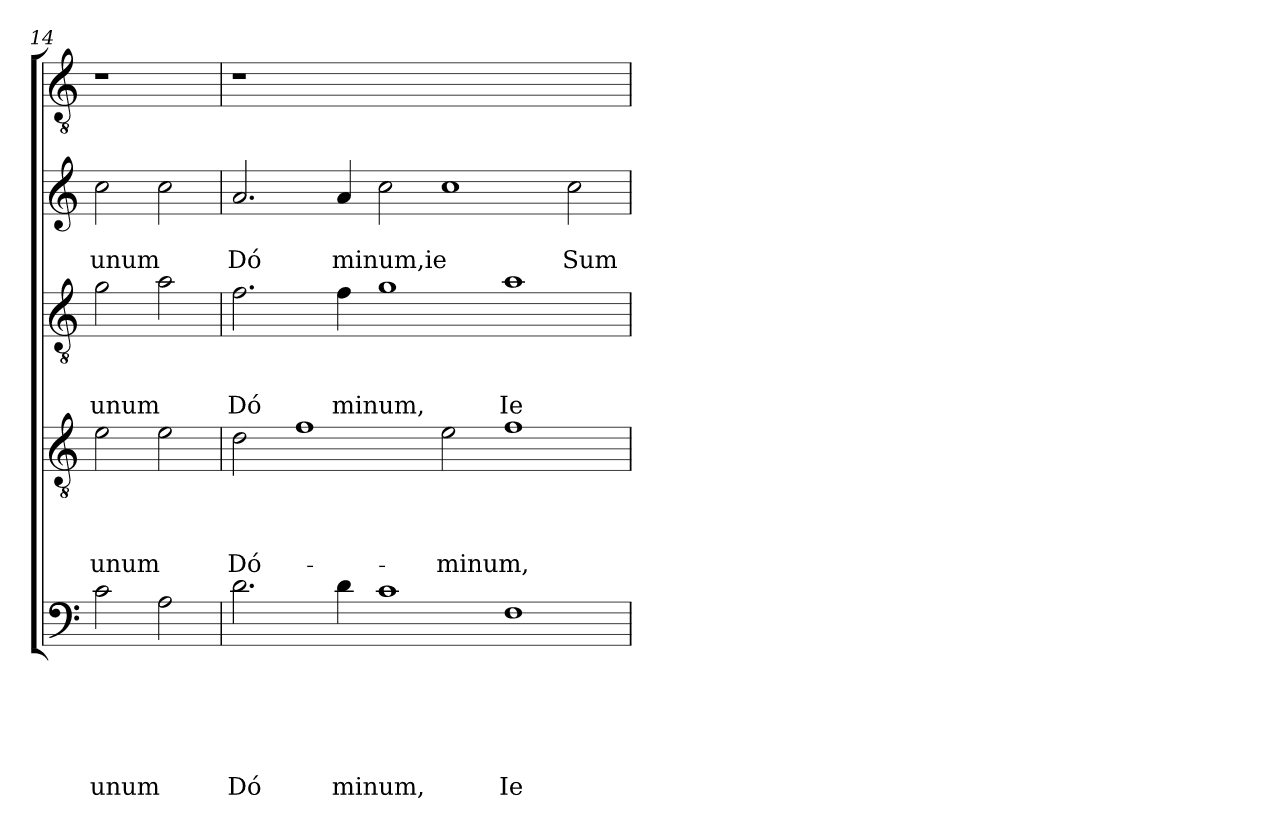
**kern	**text	**text	**text	**text	**text	**text	**kern	**text	**text	**text	**text	**kern	**text	**text	**text	**kern	**text	**text	**kern
*part5	*part5	*part5	*part5	*part5	*part5	*part5	*part4	*part4	*part4	*part4	*part4	*part3	*part3	*part3	*part3	*part2	*part2	*part2	*part1
*staff5	*staff5	*staff5	*staff5	*staff5	*staff5	*staff5	*staff4	*staff4	*staff4	*staff4	*staff4	*staff3	*staff3	*staff3	*staff3	*staff2	*staff2	*staff2	*staff1
!!LO:PB:g=z
*clefF4	*	*	*	*	*	*	*clefGv2	*	*	*	*	*clefGv2	*	*	*	*clefG2	*	*	*clefGv2
*k[]	*	*	*	*	*	*	*k[]	*	*	*	*	*k[]	*	*	*	*k[]	*	*	*k[]
*C:	*	*	*	*	*	*	*C:	*	*	*	*	*C:	*	*	*	*C:	*	*	*C:
=14	=14	=14	=14	=14	=14	=14	=14	=14	=14	=14	=14	=14	=14	=14	=14	=14	=14	=14	=14
!	!	!	!	!	!	!LO:LY:b	!	!	!	!	!LO:LY:b	!	!	!	!LO:LY:b	!	!	!LO:LY:b	!
2c\	.	.	.	.	.	unum	2e\	.	.	.	unum	2g\	.	.	unum	2cc\	.	unum	1r
2A\	.	.	.	.	.	.	2e\	.	.	.	.	2a\	.	.	.	2cc\	.	.	.
=15	=15	=15	=15	=15	=15	=15	=15	=15	=15	=15	=15	=15	=15	=15	=15	=15	=15	=15	=15
!	!	!	!	!	!	!LO:LY:b	!	!	!	!	!LO:LY:b	!	!	!	!LO:LY:b	!	!	!LO:LY:b	!
2.d\	.	.	.	.	.	Dó	2d\	.	.	.	Dó-	2.f\	.	.	Dó	2.a/	.	Dó	1r
.	.	.	.	.	.	.	1f	.	.	.	.	.	.	.	.	.	.	.	.
!	!	!	!	!	!	!LO:LY:b	!	!	!	!	!	!	!	!	!LO:LY:b	!	!	!LO:LY:b	!
4d\	.	.	.	.	.	minum,	.	.	.	.	.	4f\	.	.	minum,	4a/	.	minum,ie	.
1c	.	.	.	.	.	.	.	.	.	.	.	1g	.	.	.	2cc\	.	.	0ryy
!	!	!	!	!	!	!	!	!	!	!	!LO:LY:b	!	!	!	!	!	!	!	!
.	.	.	.	.	.	.	2e\	.	.	.	-minum,	.	.	.	.	1cc	.	.	.
!	!	!	!	!	!	!LO:LY:b	!	!	!	!	!	!	!	!	!LO:LY:b	!	!	!	!
1F	.	.	.	.	.	Ie	1f	.	.	.	.	1a	.	.	Ie	.	.	.	.
!	!	!	!	!	!	!	!	!	!	!	!	!	!	!	!	!	!	!LO:LY:b	!
.	.	.	.	.	.	.	.	.	.	.	.	.	.	.	.	2cc\	.	Sum	.
=	=	=	=	=	=	=	=	=	=	=	=	=	=	=	=	=	=	=	=
*-	*-	*-	*-	*-	*-	*-	*-	*-	*-	*-	*-	*-	*-	*-	*-	*-	*-	*-	*-
